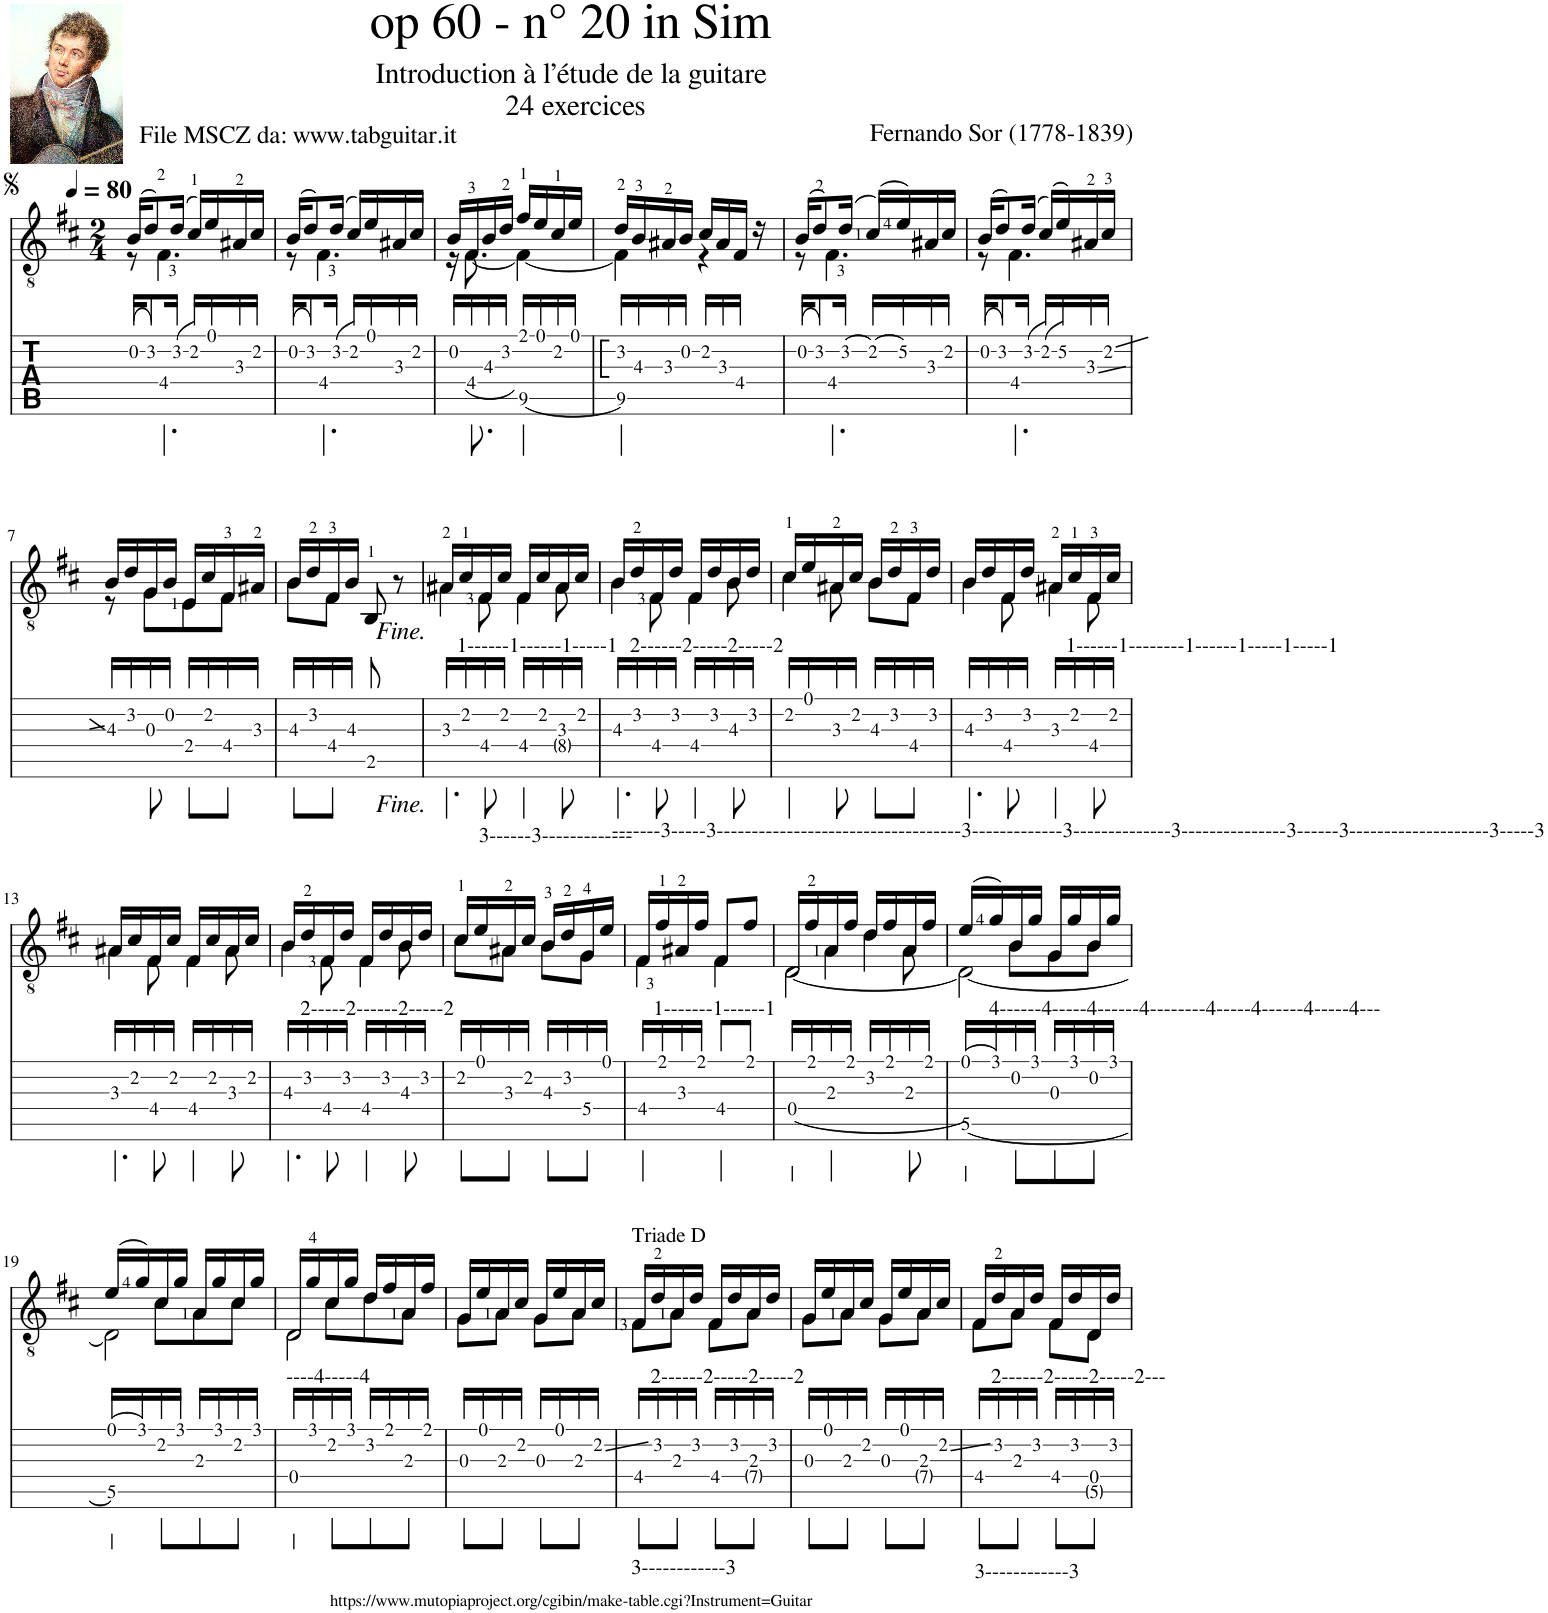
**kern	**kern
*part2	*part1
*staff2	*staff1
*I"Chitarra classica (Intavolatura)	*I"Chitarra classica
*stria6	*
*	*clefGv2
*k[f#c#]	*k[f#c#]
*M2/4	*M2/4
*MM80	*MM80
=1	=1
*^	*^
(16B/KL	8r	(16B/KL	8r
8d/)	.	8d/)	.
.	4.F#\	.	4.F#\
(16d/Jk	.	(16d/Jk	.
16c#/LL)	.	16c#/LL)	.
16e/	.	16e/	.
16A#X/	.	16A#X/	.
16c#/JJ	.	16c#/JJ	.
=2	=2	=2	=2
(16B/KL	8r	(16B/KL	8r
8d/)	.	8d/)	.
.	4.F#\	.	4.F#\
(16d/Jk	.	(16d/Jk	.
16c#/LL)	.	16c#/LL)	.
16e/	.	16e/	.
16A#X/	.	16A#X/	.
16c#/JJ	.	16c#/JJ	.
=3	=3	=3	=3
16B/LL	16r	16B/LL	16r
16F#/	[8.F#\	16F#/	[8.F#\
16B/	.	16B/	.
16d/JJ	.	16d/JJ	.
16f#/LL	4F#\_	16f#/LL	4F#\_
16e/	.	16e/	.
16c#/	.	16c#/	.
16e/JJ	.	16e/JJ	.
=4	=4	=4	=4
16d:/LL	4F#\]	16d/LL	4F#\]
16B/	.	16B/	.
16A#X/	.	16A#X/	.
16B/JJ	.	16B/JJ	.
16c#/LL	4r	16c#/LL	4r
16A#/	.	16A#/	.
16F#/JJ	.	16F#/JJ	.
16r	.	16r	.
=5	=5	=5	=5
(16B/KL	8r	(16B/KL	8r
8d/)	.	8d/)	.
.	4.F#\	.	4.F#\
(16d/Jk	.	(16d/Jk	.
(16c#/LL)	.	(16c#/LL)	.
16e/)	.	16e/)	.
16A#X/	.	16A#X/	.
16c#/JJ	.	16c#/JJ	.
=6	=6	=6	=6
(16B/KL	8r	(16B/KL	8r
8d/)	.	8d/)	.
.	4.F#\	.	4.F#\
(16d/Jk	.	(16d/Jk	.
(16c#/LL)	.	(16c#/LL)	.
16e/)	.	16e/)	.
16A#X/	.	16A#X/	.
16c#/JJ	.	16c#/JJ	.
!!LO:LB:g=z	!!
=7	=7	=7	=7
16B/LL	8r	16B/LL	8r
16d/	.	16d/	.
16G/	8G\	16G/	8G\L
16B/JJ	.	16B/JJ	.
16E/LL	8E\L	16E/LL	8E\
16c#/	.	16c#/	.
16F#/	8F#\J	16F#/	8F#\J
16A#X/JJ	.	16A#X/JJ	.
=8	=8	=8	=8
16B/LL	8B\L	16B/LL	8B\L
16d/	.	16d/	.
16F#/	8F#\J	16F#/	8F#\J
16B/JJ	.	16B/JJ	.
8BB/	4ryy	8BB/	4ryy
8r	.	8r	.
=9	=9	=9	=9
*	*^	*	*^
16A#X/LL	4.A#\	8ryy	16A#X/LL	4.A#\	8ryy
!LO:TX:a:t=1------1------1-----1	!	!	!	!	!
16c#/	.	.	16c#/	.	.
!LO:TX:b:t=3------3-------------	!	!	!	!	!
16F#/	.	8F#\	16F#/	.	8F#\
16c#/JJ	.	.	16c#/JJ	.	.
16F#/LL	.	4F#\	16F#/LL	.	4F#\
16c#/	.	.	16c#/	.	.
16A#/	8A#\	.	16A#/	8A#\	.
16c#/JJ	.	.	16c#/JJ	.	.
=10	=10	=10	=10	=10	=10
!LO:TX:b:t=-------3-----3-----------------------------------3-------------3--------------3---------------3------3--------------------3-----3	!	!	!	!	!
16B/LL	4.B\	8ryy	16B/LL	4.B\	8ryy
!LO:TX:a:t=2------2-----2-----2	!	!	!	!	!
16d/	.	.	16d/	.	.
16F#/	.	8F#\	16F#/	.	8F#\
16d/JJ	.	.	16d/JJ	.	.
16F#/LL	.	4F#\	16F#/LL	.	4F#\
16d/	.	.	16d/	.	.
16B/	8B\	.	16B/	8B\	.
16d/JJ	.	.	16d/JJ	.	.
=11	=11	=11	=11	=11	=11
16c#/LL	4c#\	8ryy	16c#/LL	4c#\	8ryy
16e/	.	.	16e/	.	.
16A#X/	.	8A#\	16A#X/	.	8A#\
16c#/JJ	.	.	16c#/JJ	.	.
16B/LL	8B\L	4ryy	16B/LL	8B\L	4ryy
16d/	.	.	16d/	.	.
16F#/	8F#\J	.	16F#/	8F#\J	.
16d/JJ	.	.	16d/JJ	.	.
=12	=12	=12	=12	=12	=12
16B/LL	4.B\	8ryy	16B/LL	4.B\	8ryy
16d/	.	.	16d/	.	.
16F#/	.	8F#\	16F#/	.	8F#\
16d/JJ	.	.	16d/JJ	.	.
16A#X/LL	.	4A#\	16A#X/LL	.	4A#\
!LO:TX:a:t=1------1--------1------1-----1-----1	!	!	!	!	!
16c#/	.	.	16c#/	.	.
16F#/	8F#\	.	16F#/	8F#\	.
16c#/JJ	.	.	16c#/JJ	.	.
!!LO:LB:g=z	!!	!!
=13	=13	=13	=13	=13	=13
16A#X/LL	4.A#\	8ryy	16A#X/LL	4.A#\	8ryy
16c#/	.	.	16c#/	.	.
16F#/	.	8F#\	16F#/	.	8F#\
16c#/JJ	.	.	16c#/JJ	.	.
16F#/LL	.	4F#\	16F#/LL	.	4F#\
16c#/	.	.	16c#/	.	.
16A#/	8A#\	.	16A#/	8A#\	.
16c#/JJ	.	.	16c#/JJ	.	.
=14	=14	=14	=14	=14	=14
16B/LL	4.B\	8ryy	16B/LL	4.B\	8ryy
!LO:TX:a:t=2-----2------2-----2	!	!	!	!	!
16d/	.	.	16d/	.	.
16F#/	.	8F#\	16F#/	.	8F#\
16d/JJ	.	.	16d/JJ	.	.
16F#/LL	.	4F#\	16F#/LL	.	4F#\
16d/	.	.	16d/	.	.
16B/	8B\	.	16B/	8B\	.
16d/JJ	.	.	16d/JJ	.	.
*	*v	*v	*	*	*
*	*	*	*v	*v
=15	=15	=15	=15
16c#/LL	8c#\L	16c#/LL	8c#\L
16e/	.	16e/	.
16A#X/	8A#\J	16A#X/	8A#\J
16c#/JJ	.	16c#/JJ	.
16B/LL	8B\L	16B/LL	8B\L
16d/	.	16d/	.
16G/	8G\J	16G/	8G\J
16e/JJ	.	16e/JJ	.
=16	=16	=16	=16
16F#/LL	4F#\	16F#/LL	4F#\
!LO:TX:a:t=1-------1------1	!	!	!
16f#/	.	16f#/	.
16A#X/	.	16A#X/	.
16f#/JJ	.	16f#/JJ	.
8F#/L	4F#\	8F#/L	4F#\
8f#/J	.	8f#/J	.
*v	*v	*	*
*	*v	*v
=17	=17
!LO:N:head=open	!LO:N:head=open
*^	*^
*	*^	*	*^
*	*	*^	*	*	*^
16D/LL	[2D\	4ryy	8ryy	16D/LL	[2D\	4ryy	8ryy
16f#/	.	.	.	16f#/	.	.	.
16A/	.	.	4A\	16A/	.	.	4A\
16f#/JJ	.	.	.	16f#/JJ	.	.	.
16d/LL	.	4d/	.	16d/LL	.	4d\	.
16f#/	.	.	.	16f#/	.	.	.
16A/	.	.	8A\	16A/	.	.	8A\
16f#/JJ	.	.	.	16f#/JJ	.	.	.
*	*	*v	*v	*	*	*	*
*	*	*	*	*	*v	*v
=18	=18	=18	=18	=18	=18
(16e/LL	2D\_	8ryy	(16e/LL	2D\_	8ryy
!LO:TX:a:t=4------4-----4------4--------4-----4------4-----4---	!	!	!	!	!
16g/)	.	.	16g/)	.	.
16B/	.	8B\L	16B/	.	8B\L
16g/JJ	.	.	16g/JJ	.	.
16G/LL	.	8G\	16G/LL	.	8G\
16g/	.	.	16g/	.	.
16B/	.	8B\J	16B/	.	8B\J
16g/JJ	.	.	16g/JJ	.	.
!!LO:LB:g=z	!!	!!
=19	=19	=19	=19	=19	=19
(16e/LL	2D\]	8ryy	(16e/LL	2D\]	8ryy
16g/)	.	.	16g/)	.	.
16c#/	.	8c#\L	16c#/	.	8c#\L
16g/JJ	.	.	16g/JJ	.	.
16A/LL	.	8A\	16A/LL	.	8A\
16g/	.	.	16g/	.	.
16c#/	.	8c#\J	16c#/	.	8c#\J
16g/JJ	.	.	16g/JJ	.	.
=20	=20	=20	=20	=20	=20
!LO:TX:a:t=----4-----4	!	!	!	!	!
!LO:N:head=open	!	!	!LO:N:head=open	!	!
16D/LL	8ryy	2D\	16D/LL	8ryy	2D\
16g/	.	.	16g/	.	.
16c#/	8c#\L	.	16c#/	8c#\L	.
16g/JJ	.	.	16g/JJ	.	.
16d/LL	8d\	.	16d/LL	8d\	.
16f#/	.	.	16f#/	.	.
16A/	8A\J	.	16A/	8A\J	.
16f#/JJ	.	.	16f#/JJ	.	.
*	*v	*v	*	*	*
*	*	*	*v	*v
=21	=21	=21	=21
16G/LL	8G\L	16G/LL	8G\L
16e/	.	16e/	.
16A/	8A\J	16A/	8A\J
16c#/JJ	.	16c#/JJ	.
16G/LL	8G\L	16G/LL	8G\L
16e/	.	16e/	.
16A/	8A\J	16A/	8A\J
16c#/JJ	.	16c#/JJ	.
=22	=22	=22	=22
!	!	!LO:TX:a:t=Triade D	!
!LO:TX:b:t=3------------3	!	!	!
16F#/LL	8F#\L	16F#/LL	8F#\L
!LO:TX:a:t=2------2-----2-----2	!	!	!
16d/	.	16d/	.
16A/	8A\J	16A/	8A\J
16d/JJ	.	16d/JJ	.
16F#/LL	8F#\L	16F#/LL	8F#\L
16d/	.	16d/	.
16A/	8A\J	16A/	8A\J
16d/JJ	.	16d/JJ	.
=23	=23	=23	=23
16G/LL	8G\L	16G/LL	8G\L
16e/	.	16e/	.
16A/	8A\J	16A/	8A\J
16c#/JJ	.	16c#/JJ	.
16G/LL	8G\L	16G/LL	8G\L
16e/	.	16e/	.
16A/	8A\J	16A/	8A\J
16c#/JJ	.	16c#/JJ	.
=24	=24	=24	=24
!LO:TX:b:t=3------------3	!	!	!
16F#/LL	8F#\L	16F#/LL	8F#\L
!LO:TX:a:t=2------2-----2-----2---	!	!	!
16d/	.	16d/	.
16A/	8A\J	16A/	8A\J
16d/JJ	.	16d/JJ	.
16F#/LL	8F#\L	16F#/LL	8F#\L
16d/	.	16d/	.
16D/	8D\J	16D/	8D\J
16d/JJ	.	16d/JJ	.
*v	*v	*	*
*	*v	*v
=	=
*-	*-
